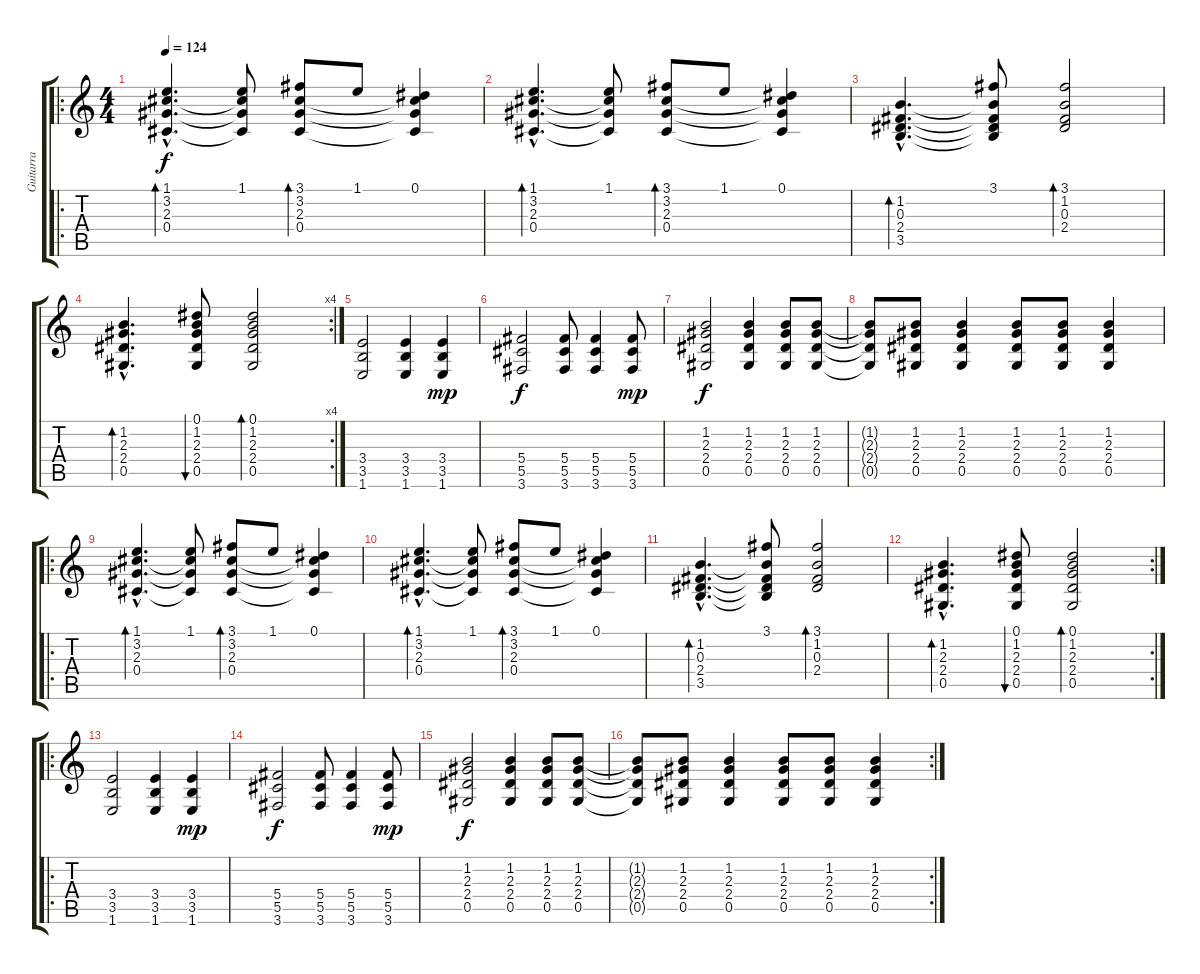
\track ("Guitarra" "Guitarra") {instrument acousticguitarsteel}
\staff {score tabs}
\tuning (Eb4 Bb3 Gb3 Db3 Ab2 Eb2) {hide}
\ro
\ts (4 4)
\tempo 124
\clef g2
\ks c
(1.1{hac} 3.2{hac} 2.3{hac} 0.4{hac}).4{d bd 120 dy f instrument acousticguitarsteel} (1.1 3.2{t} 2.3{t} 0.4{t}).8 (3.1 3.2 2.3 0.4).8{bd 120} 1.1.8 (0.1 3.2{t} 2.3{t} 0.4{t}).4 |
(1.1{hac} 3.2{hac} 2.3{hac} 0.4{hac}).4{d bd 120} (1.1 3.2{t} 2.3{t} 0.4{t}).8 (3.1 3.2 2.3 0.4).8{bd 120} 1.1.8 (0.1 3.2{t} 2.3{t} 0.4{t}).4 |
(1.2{hac} 0.3{hac} 2.4{hac} 3.5{hac}).4{d bd 120} (3.1 1.2{t} 0.3{t} 2.4{t} 3.5{t}).8 (3.1 1.2 0.3 2.4).2{bd 120} |
\rc 4
(1.2{hac} 2.3{hac} 2.4{hac} 0.5{hac}).4{d bd 120} (0.1 1.2 2.3 2.4 0.5).8{bu 120} (0.1 1.2 2.3 2.4 0.5).2{bd 120} |
(3.4 3.5 1.6).2 (3.4 3.5 1.6).4 (3.4 3.5 1.6).4{dy mp} |
(5.4 5.5 3.6).2{dy f} (5.4 5.5 3.6).8 (5.4 5.5 3.6).4 (5.4 5.5 3.6).8{dy mp} |
(1.2 2.3 2.4 0.5).2{dy f} (1.2 2.3 2.4 0.5).4 (1.2 2.3 2.4 0.5).8 (1.2 2.3 2.4 0.5).8 |
(1.2{t} 2.3{t} 2.4{t} 0.5{t}).8 (1.2 2.3 2.4 0.5).8 (1.2 2.3 2.4 0.5).4 (1.2 2.3 2.4 0.5).8 (1.2 2.3 2.4 0.5).8 (1.2 2.3 2.4 0.5).4 |
\ro
(1.1{hac} 3.2{hac} 2.3{hac} 0.4{hac}).4{d bd 120} (1.1 3.2{t} 2.3{t} 0.4{t}).8 (3.1 3.2 2.3 0.4).8{bd 120} 1.1.8 (0.1 3.2{t} 2.3{t} 0.4{t}).4 |
(1.1{hac} 3.2{hac} 2.3{hac} 0.4{hac}).4{d bd 120} (1.1 3.2{t} 2.3{t} 0.4{t}).8 (3.1 3.2 2.3 0.4).8{bd 120} 1.1.8 (0.1 3.2{t} 2.3{t} 0.4{t}).4 |
(1.2{hac} 0.3{hac} 2.4{hac} 3.5{hac}).4{d bd 120} (3.1 1.2{t} 0.3{t} 2.4{t} 3.5{t}).8 (3.1 1.2 0.3 2.4).2{bd 120} |
\rc 2
(1.2{hac} 2.3{hac} 2.4{hac} 0.5{hac}).4{d bd 120} (0.1 1.2 2.3 2.4 0.5).8{bu 120} (0.1 1.2 2.3 2.4 0.5).2{bd 120} |
\ro
(3.4 3.5 1.6).2 (3.4 3.5 1.6).4 (3.4 3.5 1.6).4{dy mp} |
(5.4 5.5 3.6).2{dy f} (5.4 5.5 3.6).8 (5.4 5.5 3.6).4 (5.4 5.5 3.6).8{dy mp} |
(1.2 2.3 2.4 0.5).2{dy f} (1.2 2.3 2.4 0.5).4 (1.2 2.3 2.4 0.5).8 (1.2 2.3 2.4 0.5).8 |
\rc 2
(1.2{t} 2.3{t} 2.4{t} 0.5{t}).8 (1.2 2.3 2.4 0.5).8 (1.2 2.3 2.4 0.5).4 (1.2 2.3 2.4 0.5).8 (1.2 2.3 2.4 0.5).8 (1.2 2.3 2.4 0.5).4
